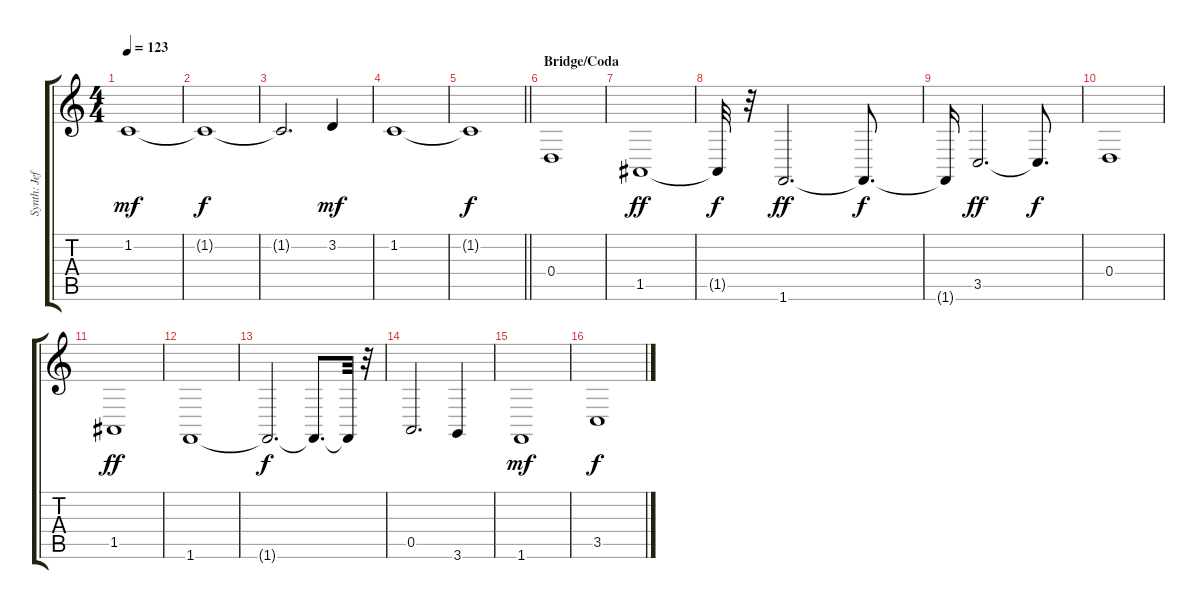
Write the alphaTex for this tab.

\track ("Synth: Jeff Jacobs" "Synth: Jef") {instrument synthbrass2}
\staff {score tabs}
\tuning (E4 B3 G3 D3 A2 E2) {hide}
\ts (4 4)
\tempo 123
\clef g2
\ks c
1.2.1{dy mf} |
1.2{t}.1{dy f} |
1.2{t}.2{d} 3.2.4{dy mf} |
1.2.1 |
\barLineRight lightlight
1.2{t}.1{dy f} |
\section ("" "Bridge/Coda")
0.4.1 |
1.5.1{dy ff} |
1.5{t}.32{dy f} r.32 1.6.2{d dy ff} 1.6{t}.8{d dy f} |
1.6{t}.16 3.5.2{d dy ff} 3.5{t}.8{d dy f} |
0.4.1 |
1.5.1{dy ff} |
1.6.1 |
1.6{t}.2{d dy f} 1.6{t}.8{d} 1.6{t}.32 r.32 |
0.5.2{d} 3.6.4 |
1.6.1{dy mf} |
3.5.1{dy f}
